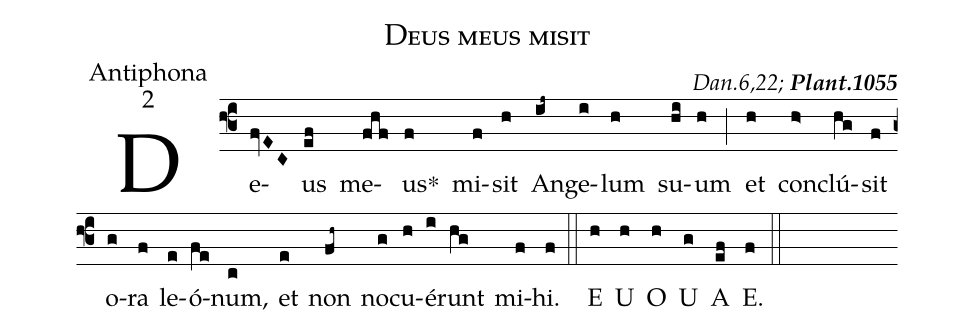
name:Deus meus misit;
office-part:Antiphona;
mode:2;
commentary:{\itshape\mdseries Dan.6,22;\/} {\bfseries Plant.1055};
%%
(f3) De(fvEC)us(ef) me(fhf)us<sp>*</sp>(f) mi(f)sit(h) An(ij~)ge(i)lum(h) su(hi)um(h) (;)
et(h) con(h>)clú(hg)sit(f) o(g)ra(f) le(e)ó(fe)num,(c) et(e) non(fh~) no(g)cu(h)é(i)runt(hg) mi(f)hi.(f) (::)
<eu>  E(h) U(h) O(h) U(g) A(ef) E.(f) </eu> (::)
